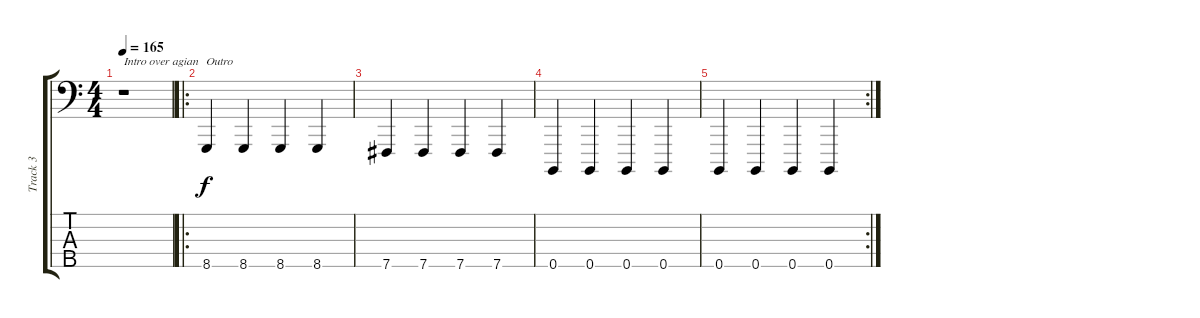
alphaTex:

\track ("Track 3" "Track 3") {instrument clavinet}
\staff {score tabs}
\tuning (G2 D2 A1 E1 B0) {hide}
\ts (4 4)
\tempo 165
\clef f4
\ks c
r.1{txt "Intro over agian" dy f} |
\ro
8.5.4{txt "Outro"} 8.5.4 8.5.4 8.5.4 |
7.5.4 7.5.4 7.5.4 7.5.4 |
0.5.4 0.5.4 0.5.4 0.5.4 |
\rc 2
0.5.4 0.5.4 0.5.4 0.5.4
